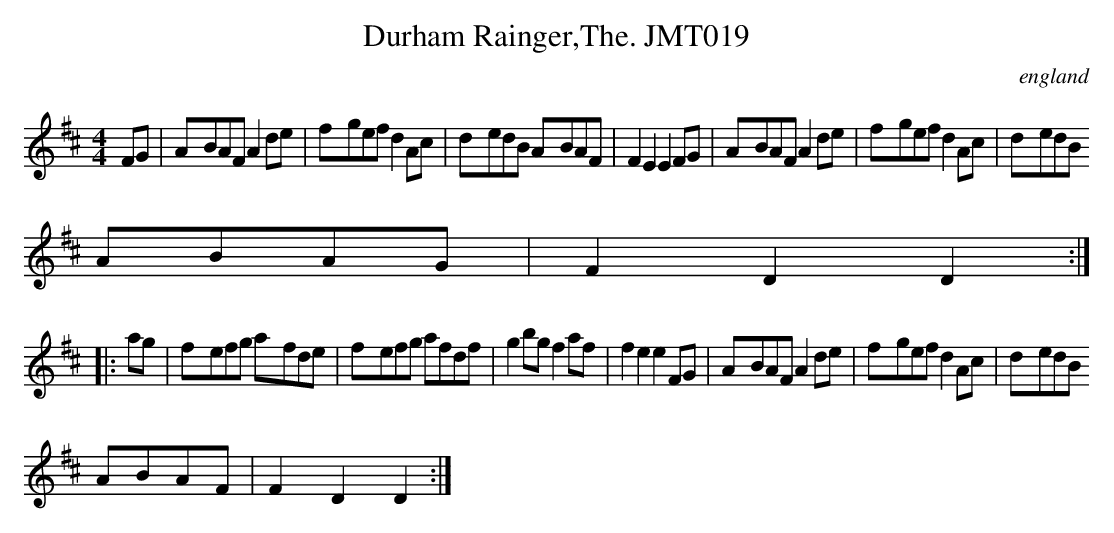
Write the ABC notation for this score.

X:1
T:Durham Rainger,The. JMT019
O:england
M:4/4
L:1/8
K:D
FG|A-BAF A2de|f-gefd2Ac|d-edB A-BAF|F2E2E2FG|A-BAFA2de|f-gefd2Ac|d-edB
A-BAG|F2D2D2:|
|:ag|f-efg a-fde|f-efg afdf|g2bgf2af|f2e2e2FG|A-BAFA2de|f-gefd2Ac|d-edB
A-BAF|F2D2D2:|]
